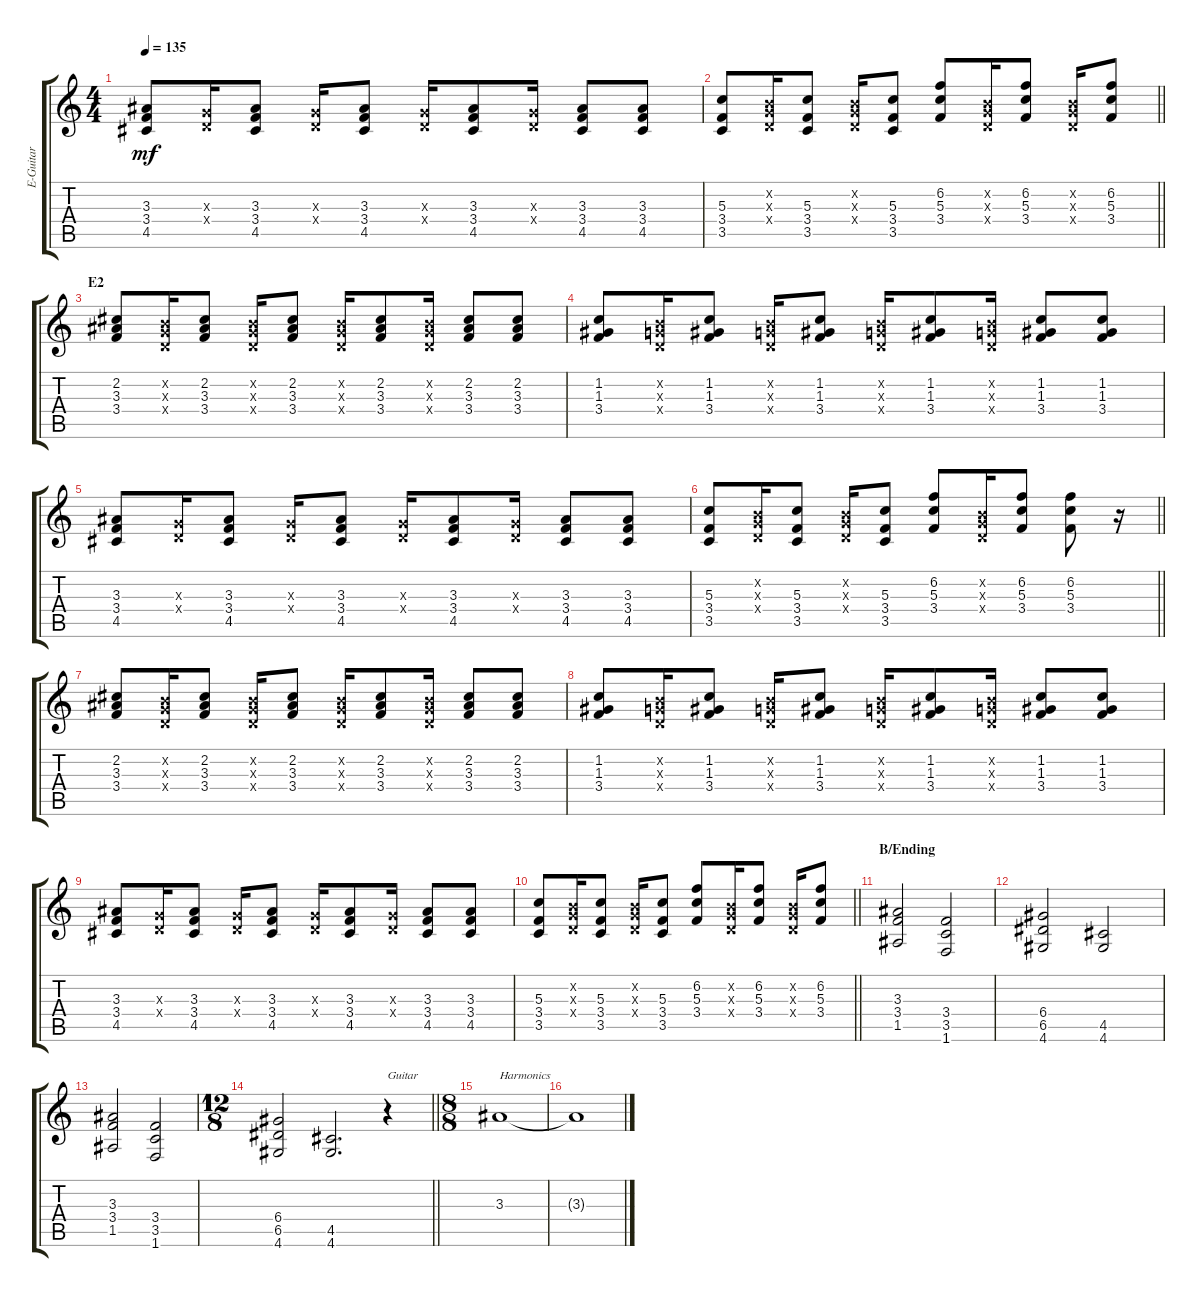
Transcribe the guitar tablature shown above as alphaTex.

\track ("E-Guitar" "E-Guitar") {instrument distortionguitar}
\staff {score tabs}
\tuning (E4 B3 G3 D3 A2 E2) {hide}
\ts (4 4)
\tempo 135
\clef g2
\ks c
(3.3 3.4 4.5).8{dy mf} (0.3{x} 0.4{x}).16 (3.3 3.4 4.5).8 (0.3{x} 0.4{x}).16 (3.3 3.4 4.5).8 (0.3{x} 0.4{x}).16 (3.3 3.4 4.5).8 (0.3{x} 0.4{x}).16 (3.3 3.4 4.5).8 (3.3 3.4 4.5).8 |
\barLineRight lightlight
(5.3 3.4 3.5).8 (0.2{x} 0.3{x} 0.4{x}).16 (5.3 3.4 3.5).8 (0.2{x} 0.3{x} 0.4{x}).16 (5.3 3.4 3.5).8 (6.2 5.3 3.4).8 (0.2{x} 0.3{x} 0.4{x}).16 (6.2 5.3 3.4).8 (0.2{x} 0.3{x} 0.4{x}).16 (6.2 5.3 3.4).8 |
\section ("" "E2")
(2.2 3.3 3.4).8 (0.2{x} 0.3{x} 0.4{x}).16 (2.2 3.3 3.4).8 (0.2{x} 0.3{x} 0.4{x}).16 (2.2 3.3 3.4).8 (0.2{x} 0.3{x} 0.4{x}).16 (2.2 3.3 3.4).8 (0.2{x} 0.3{x} 0.4{x}).16 (2.2 3.3 3.4).8 (2.2 3.3 3.4).8 |
(1.2 1.3 3.4).8 (0.2{x} 0.3{x} 0.4{x}).16 (1.2 1.3 3.4).8 (0.2{x} 0.3{x} 0.4{x}).16 (1.2 1.3 3.4).8 (0.2{x} 0.3{x} 0.4{x}).16 (1.2 1.3 3.4).8 (0.2{x} 0.3{x} 0.4{x}).16 (1.2 1.3 3.4).8 (1.2 1.3 3.4).8 |
(3.3 3.4 4.5).8 (0.3{x} 0.4{x}).16 (3.3 3.4 4.5).8 (0.3{x} 0.4{x}).16 (3.3 3.4 4.5).8 (0.3{x} 0.4{x}).16 (3.3 3.4 4.5).8 (0.3{x} 0.4{x}).16 (3.3 3.4 4.5).8 (3.3 3.4 4.5).8 |
\barLineRight lightlight
(5.3 3.4 3.5).8 (0.2{x} 0.3{x} 0.4{x}).16 (5.3 3.4 3.5).8 (0.2{x} 0.3{x} 0.4{x}).16 (5.3 3.4 3.5).8 (6.2 5.3 3.4).8 (0.2{x} 0.3{x} 0.4{x}).16 (6.2 5.3 3.4).8 (6.2 5.3 3.4).8 r.16 |
(2.2 3.3 3.4).8 (0.2{x} 0.3{x} 0.4{x}).16 (2.2 3.3 3.4).8 (0.2{x} 0.3{x} 0.4{x}).16 (2.2 3.3 3.4).8 (0.2{x} 0.3{x} 0.4{x}).16 (2.2 3.3 3.4).8 (0.2{x} 0.3{x} 0.4{x}).16 (2.2 3.3 3.4).8 (2.2 3.3 3.4).8 |
(1.2 1.3 3.4).8 (0.2{x} 0.3{x} 0.4{x}).16 (1.2 1.3 3.4).8 (0.2{x} 0.3{x} 0.4{x}).16 (1.2 1.3 3.4).8 (0.2{x} 0.3{x} 0.4{x}).16 (1.2 1.3 3.4).8 (0.2{x} 0.3{x} 0.4{x}).16 (1.2 1.3 3.4).8 (1.2 1.3 3.4).8 |
(3.3 3.4 4.5).8 (0.3{x} 0.4{x}).16 (3.3 3.4 4.5).8 (0.3{x} 0.4{x}).16 (3.3 3.4 4.5).8 (0.3{x} 0.4{x}).16 (3.3 3.4 4.5).8 (0.3{x} 0.4{x}).16 (3.3 3.4 4.5).8 (3.3 3.4 4.5).8 |
\barLineRight lightlight
(5.3 3.4 3.5).8 (0.2{x} 0.3{x} 0.4{x}).16 (5.3 3.4 3.5).8 (0.2{x} 0.3{x} 0.4{x}).16 (5.3 3.4 3.5).8 (6.2 5.3 3.4).8 (0.2{x} 0.3{x} 0.4{x}).16 (6.2 5.3 3.4).8 (0.2{x} 0.3{x} 0.4{x}).16 (6.2 5.3 3.4).8 |
\section ("" "B/Ending")
(3.3 3.4 1.5).2 (3.4 3.5 1.6).2 |
(6.4 6.5 4.6).2 (4.5 4.6).2 |
(3.3 3.4 1.5).2 (3.4 3.5 1.6).2 |
\ts (12 8)
\barLineRight lightlight
(6.4 6.5 4.6).2 (4.5 4.6).2{d} r.4{txt "Guitar" instrument guitarharmonics} |
\ts (8 8)
3.3.1{txt "Harmonics" volume 16 instrument guitarharmonics} |
3.3{t}.1
